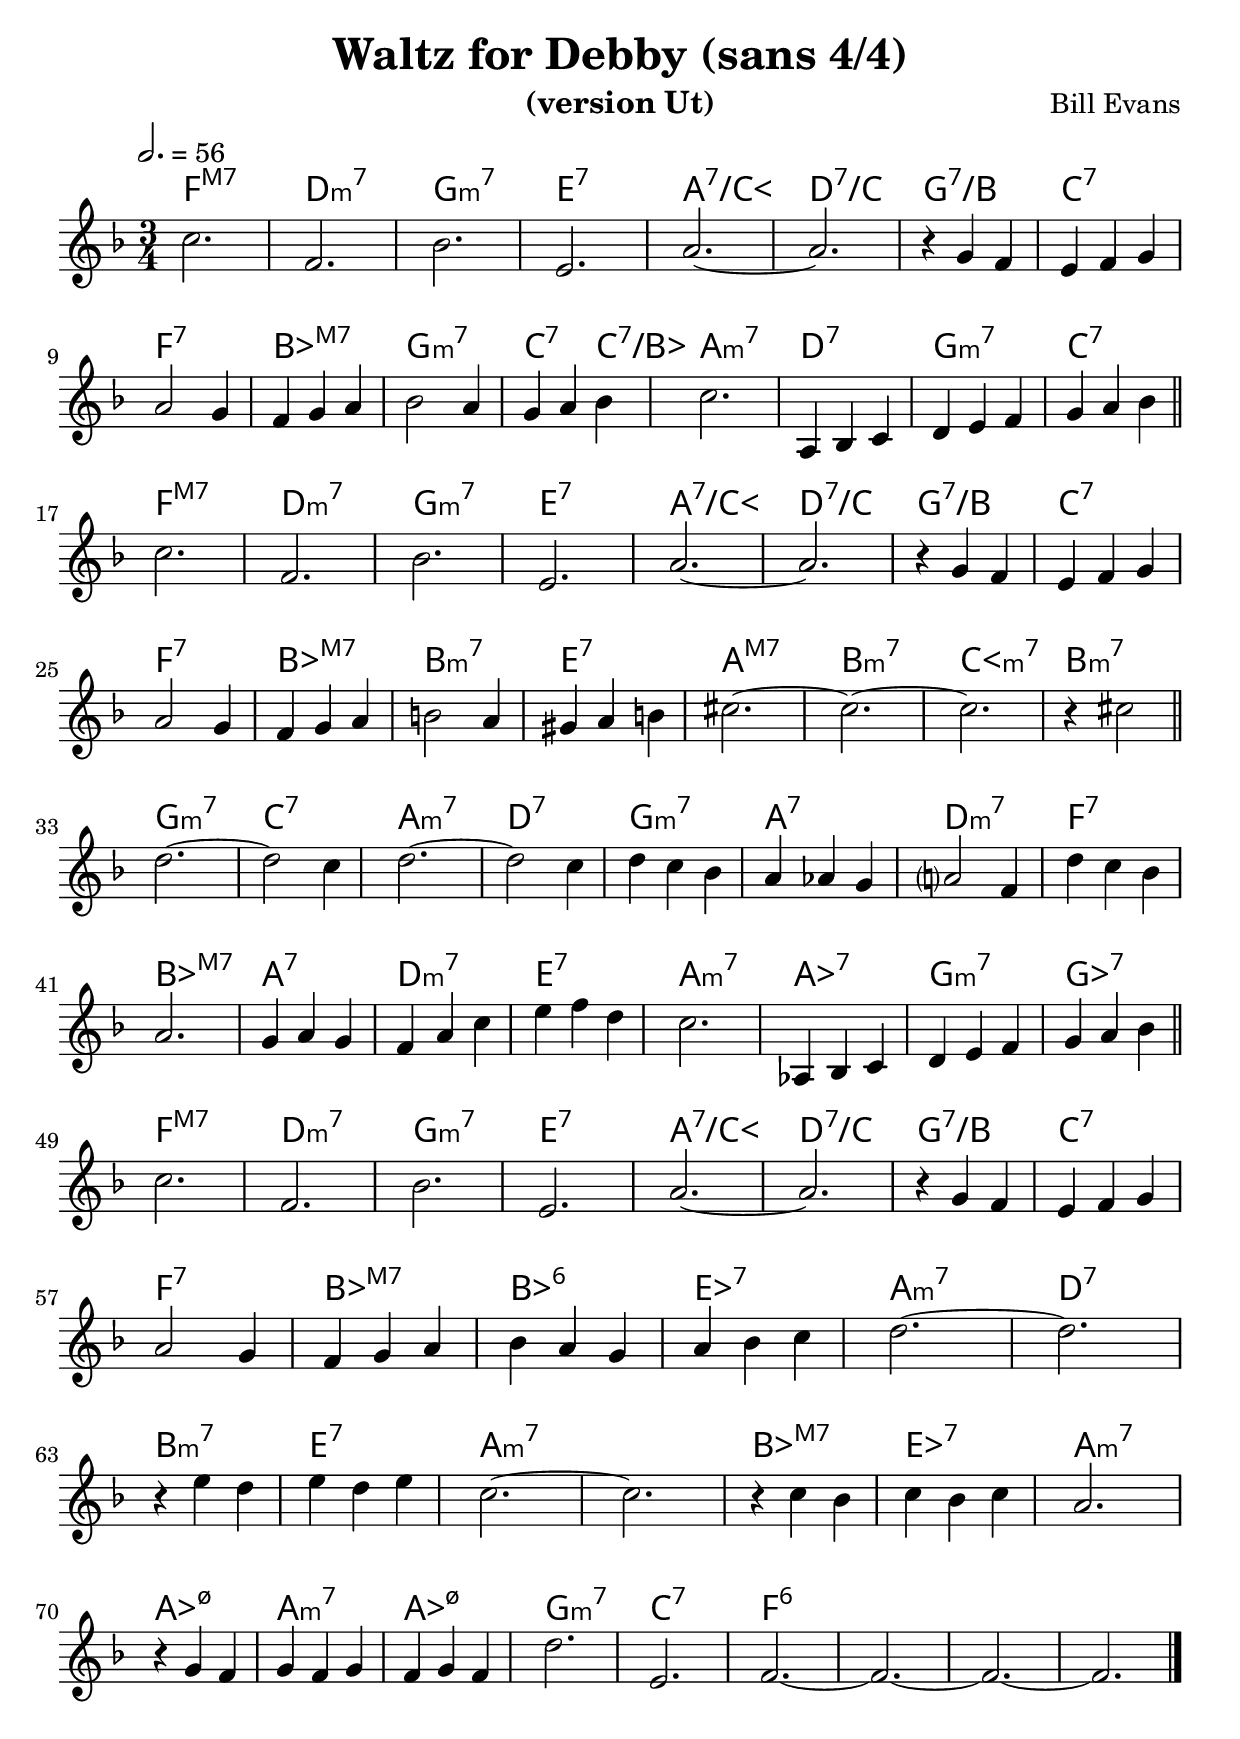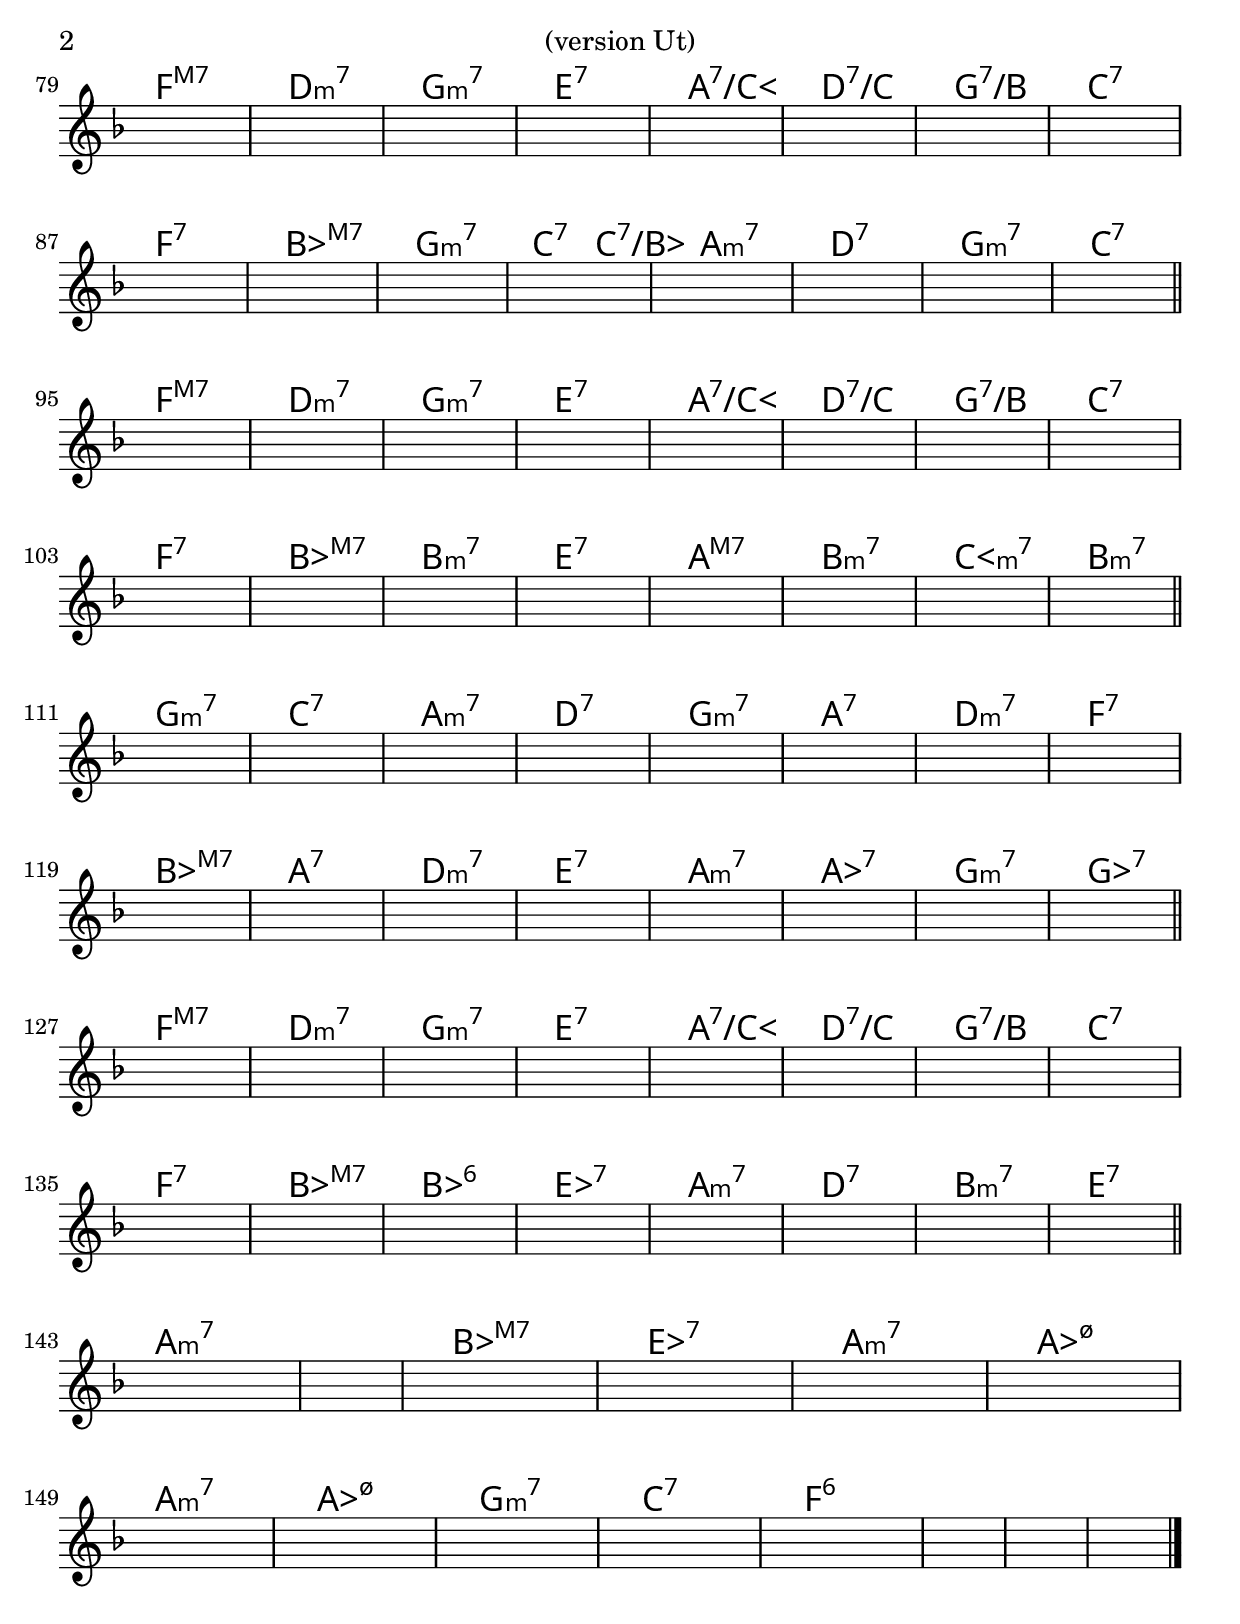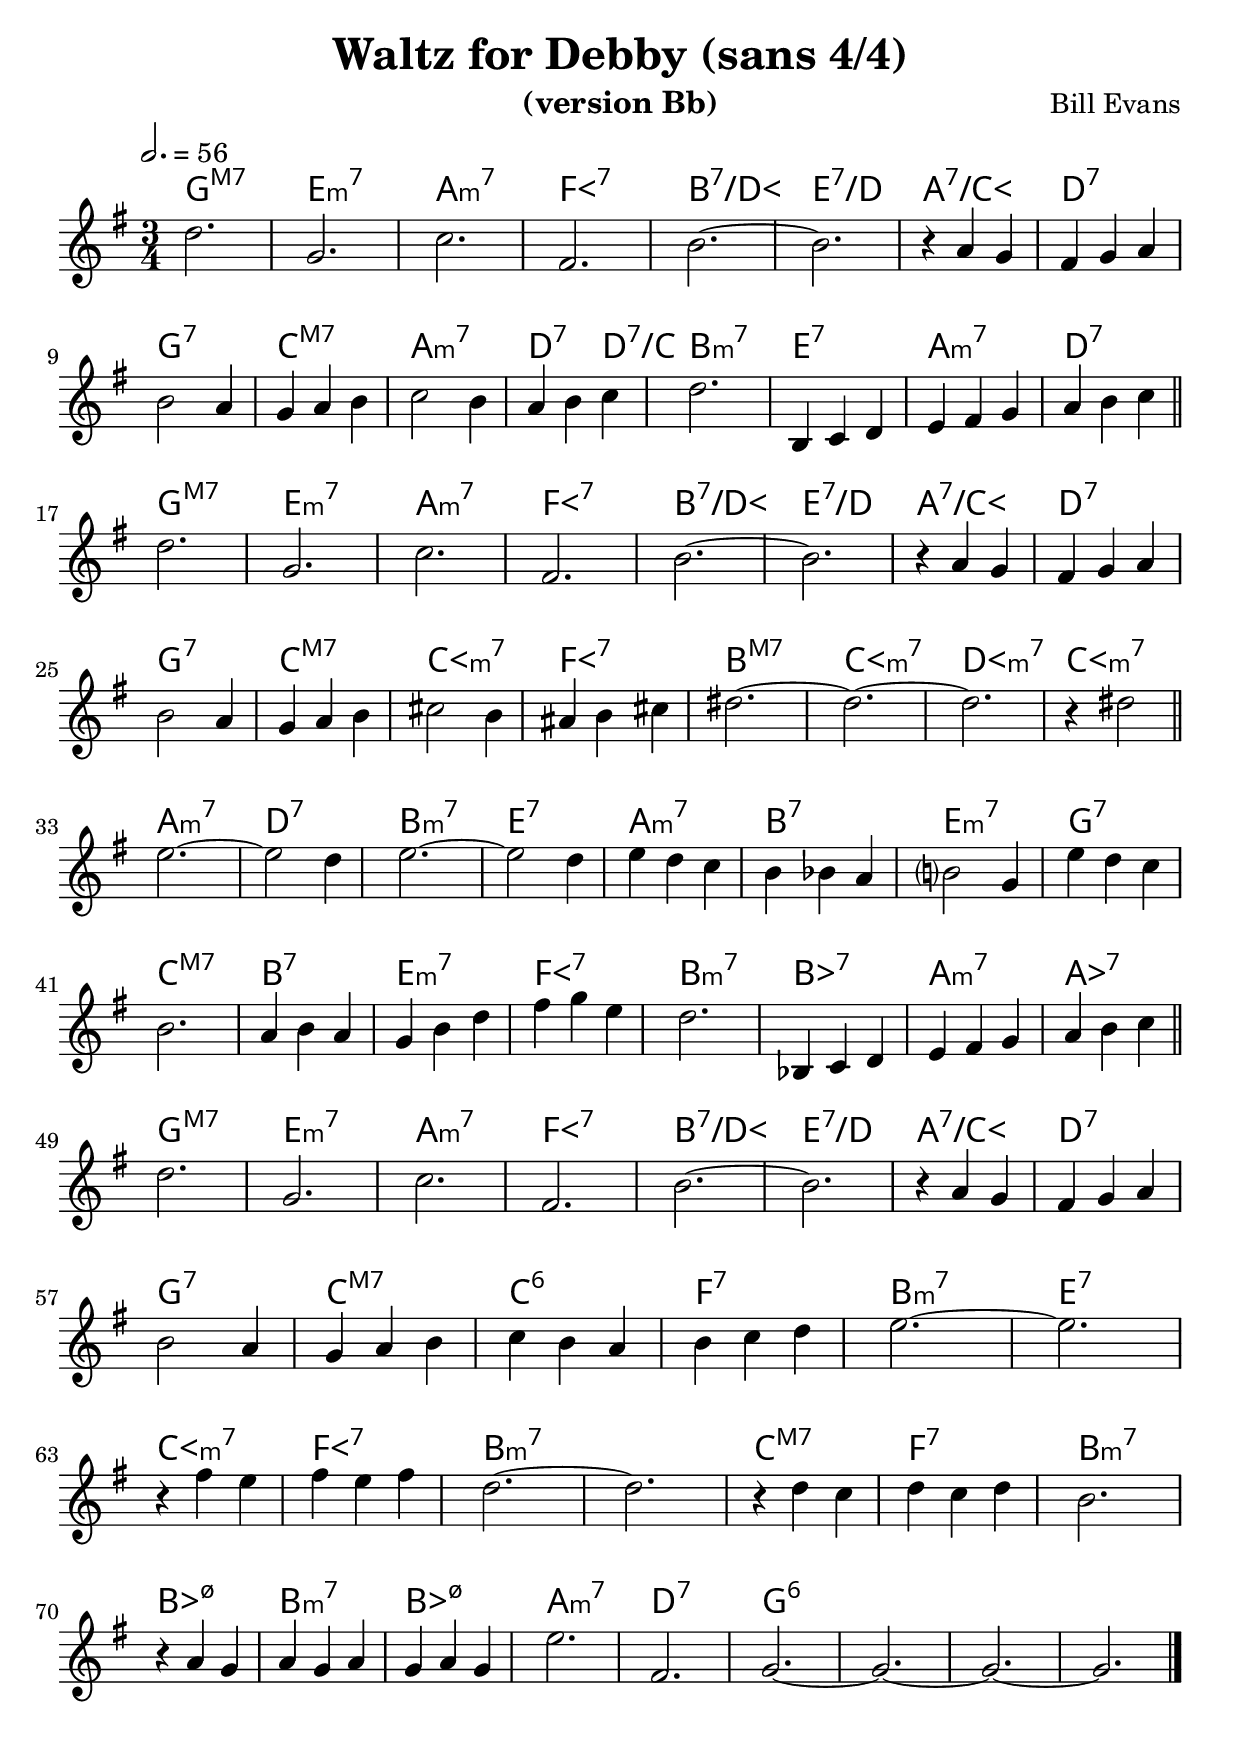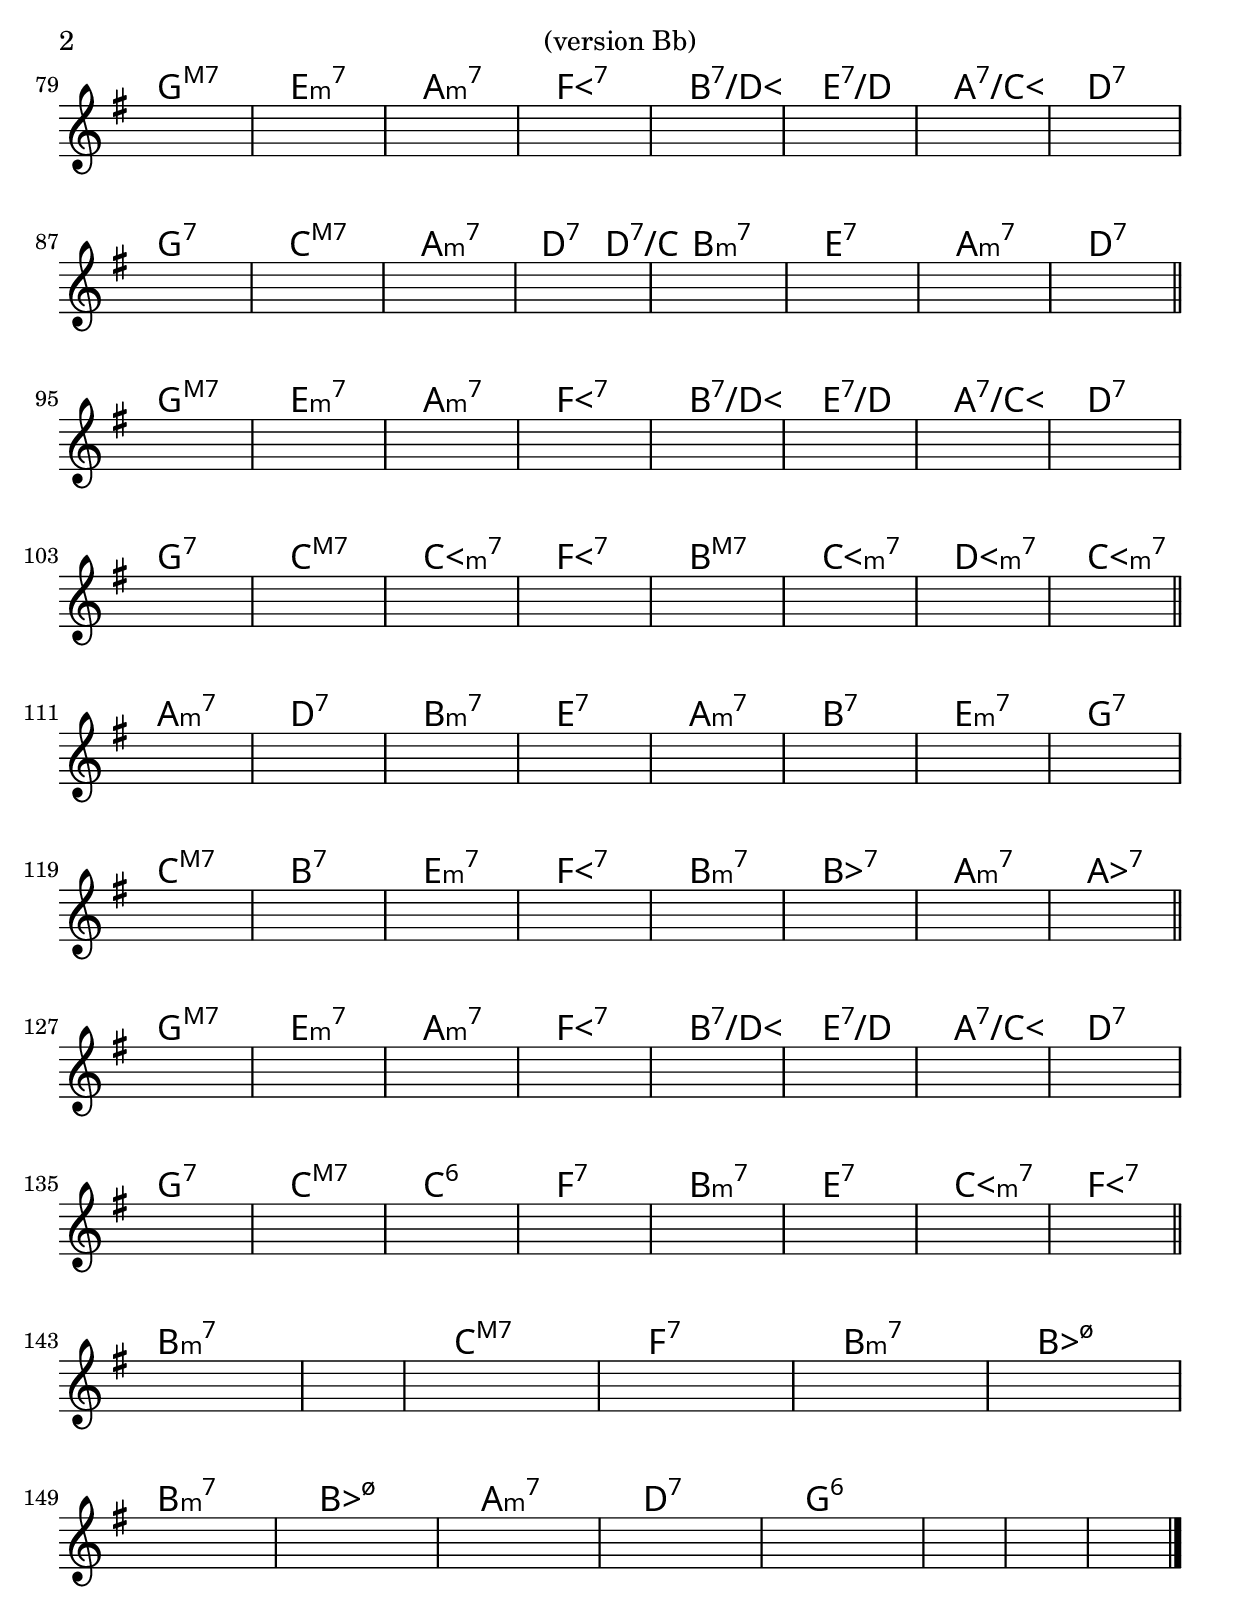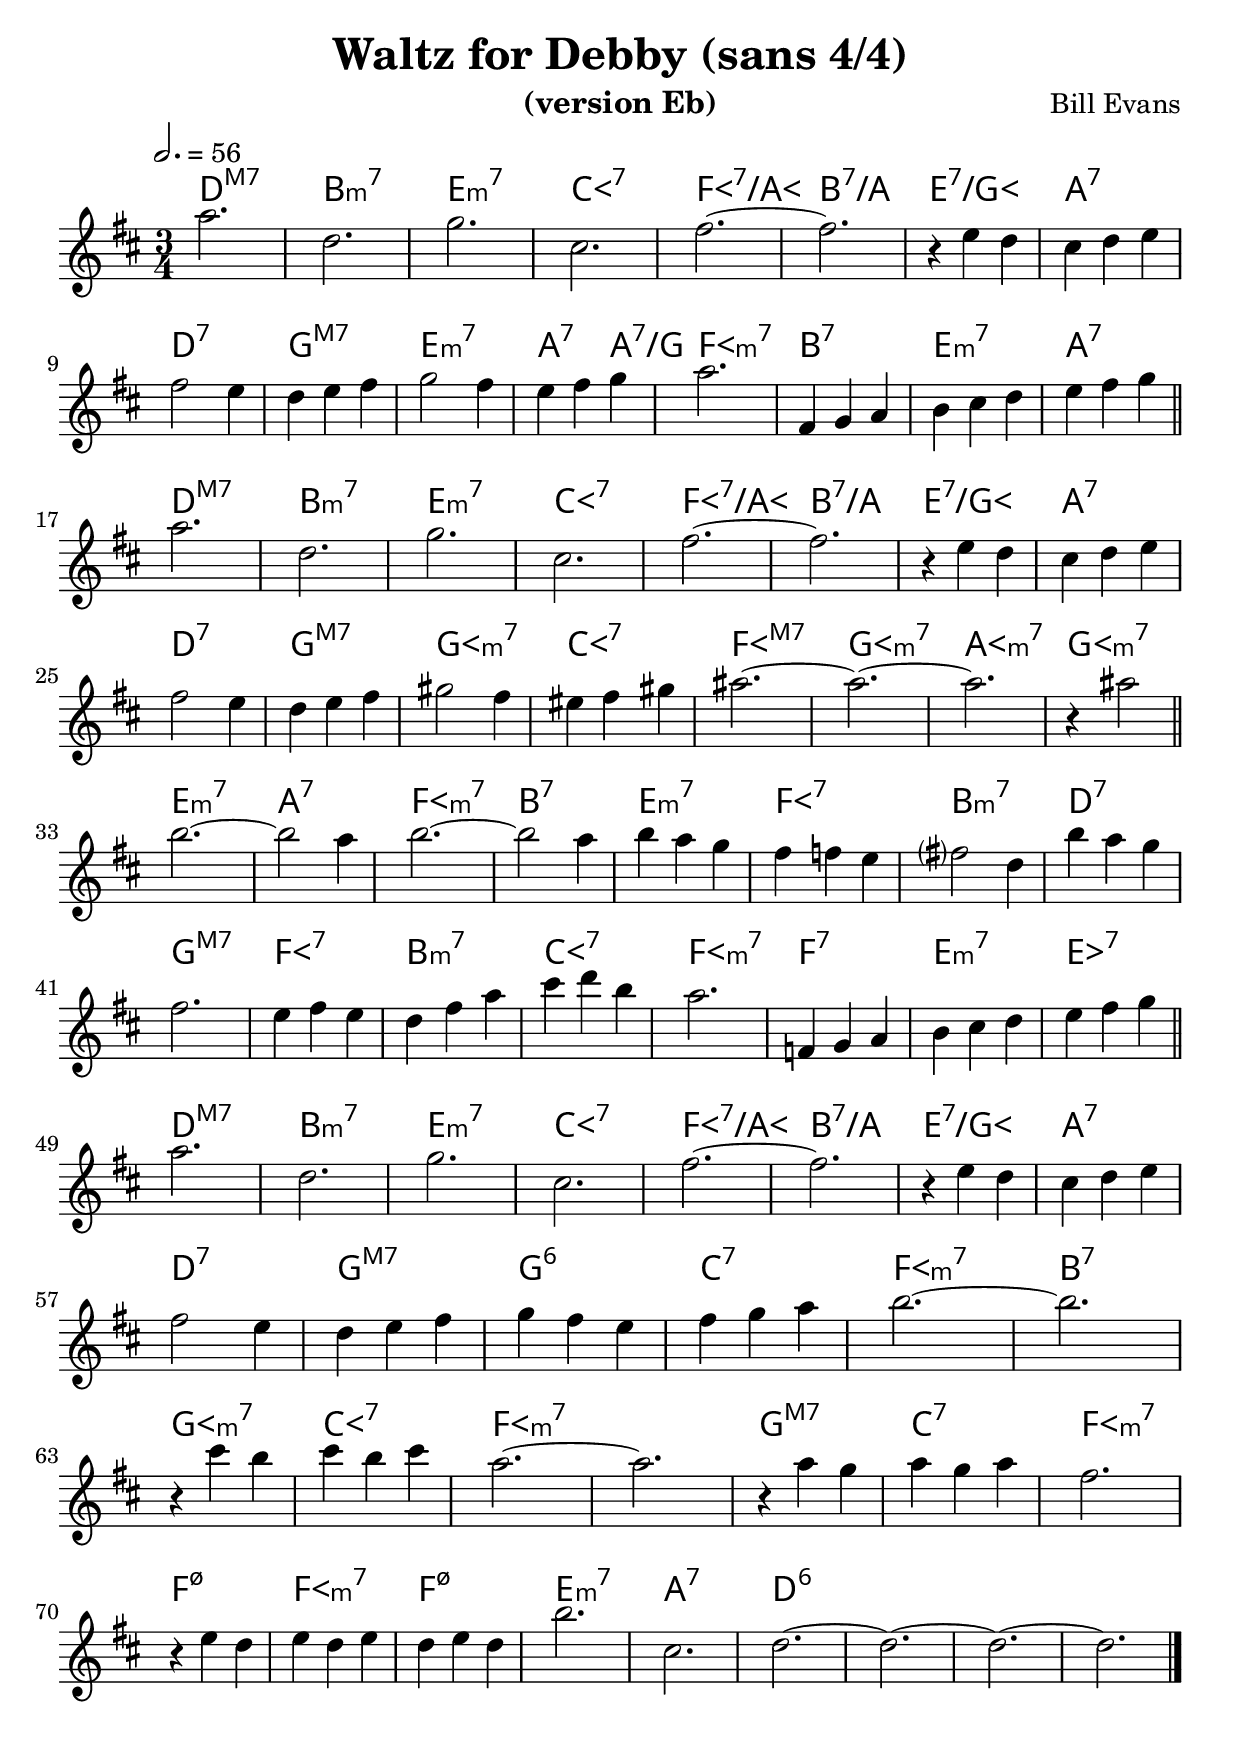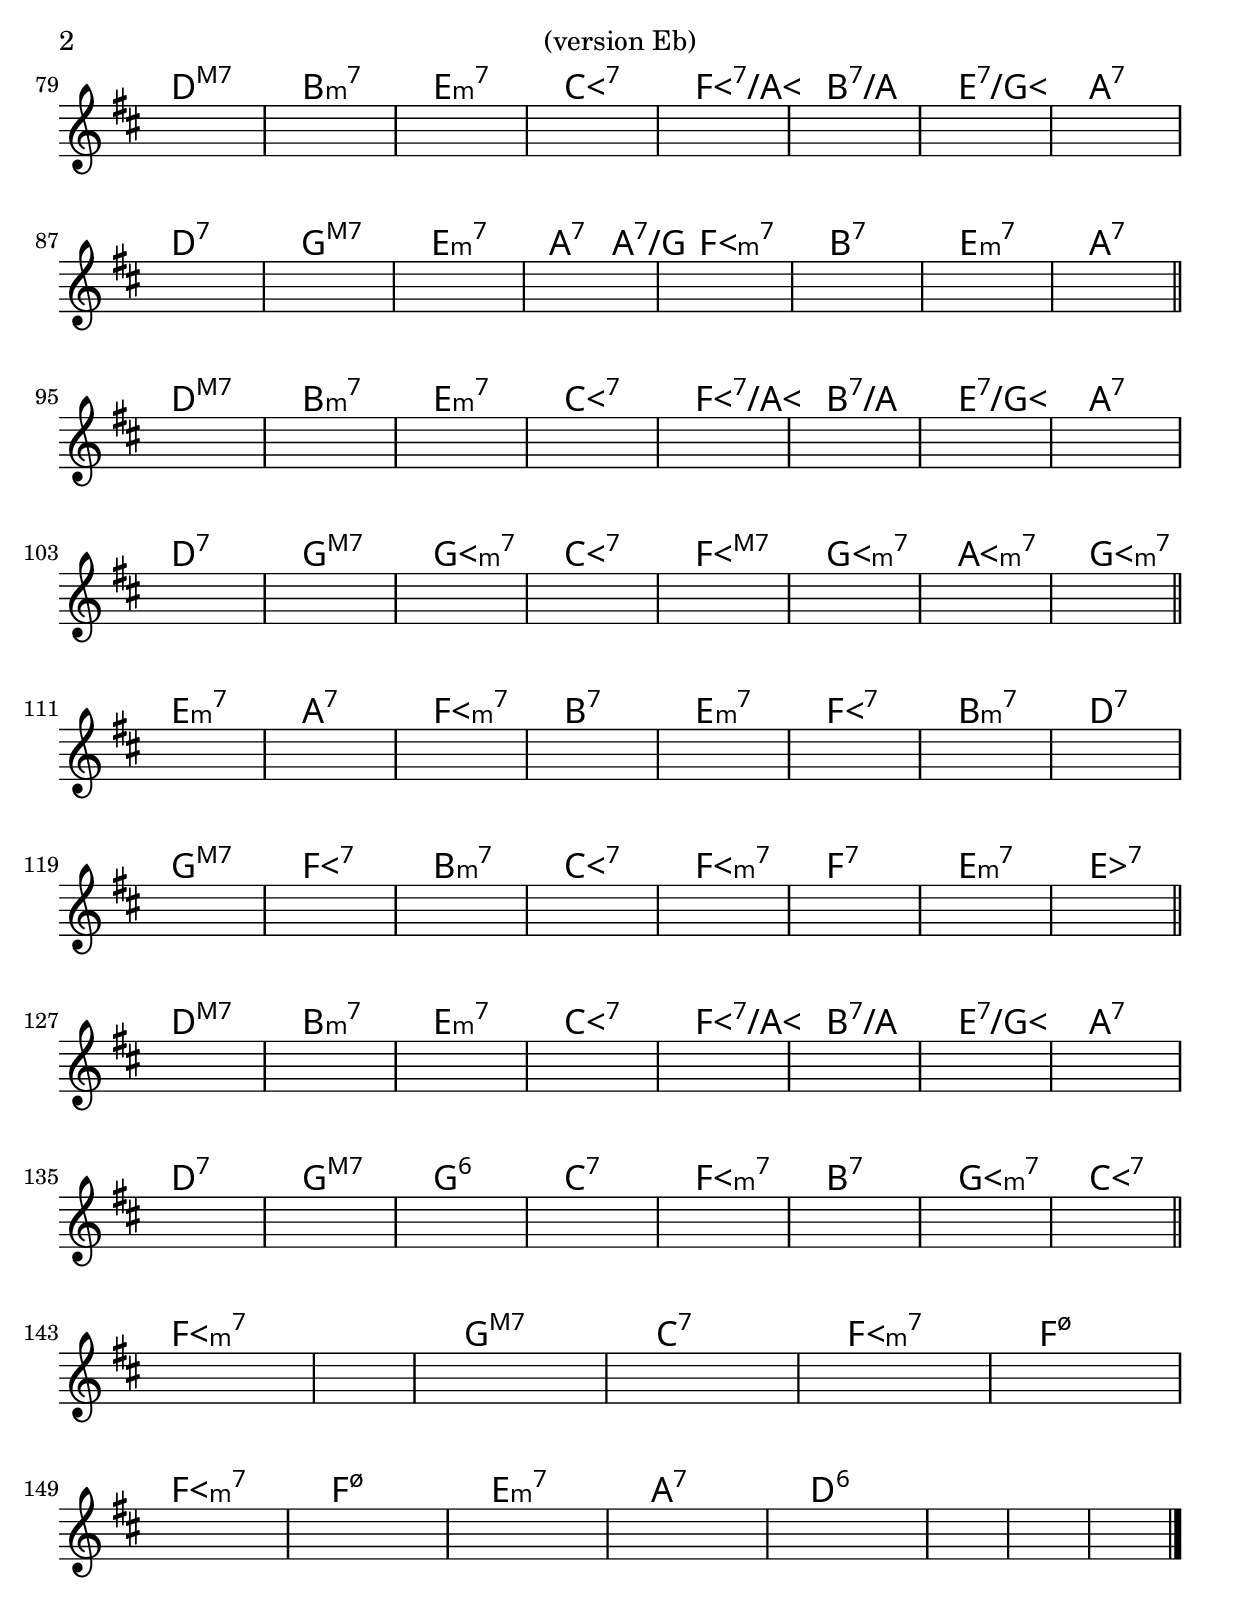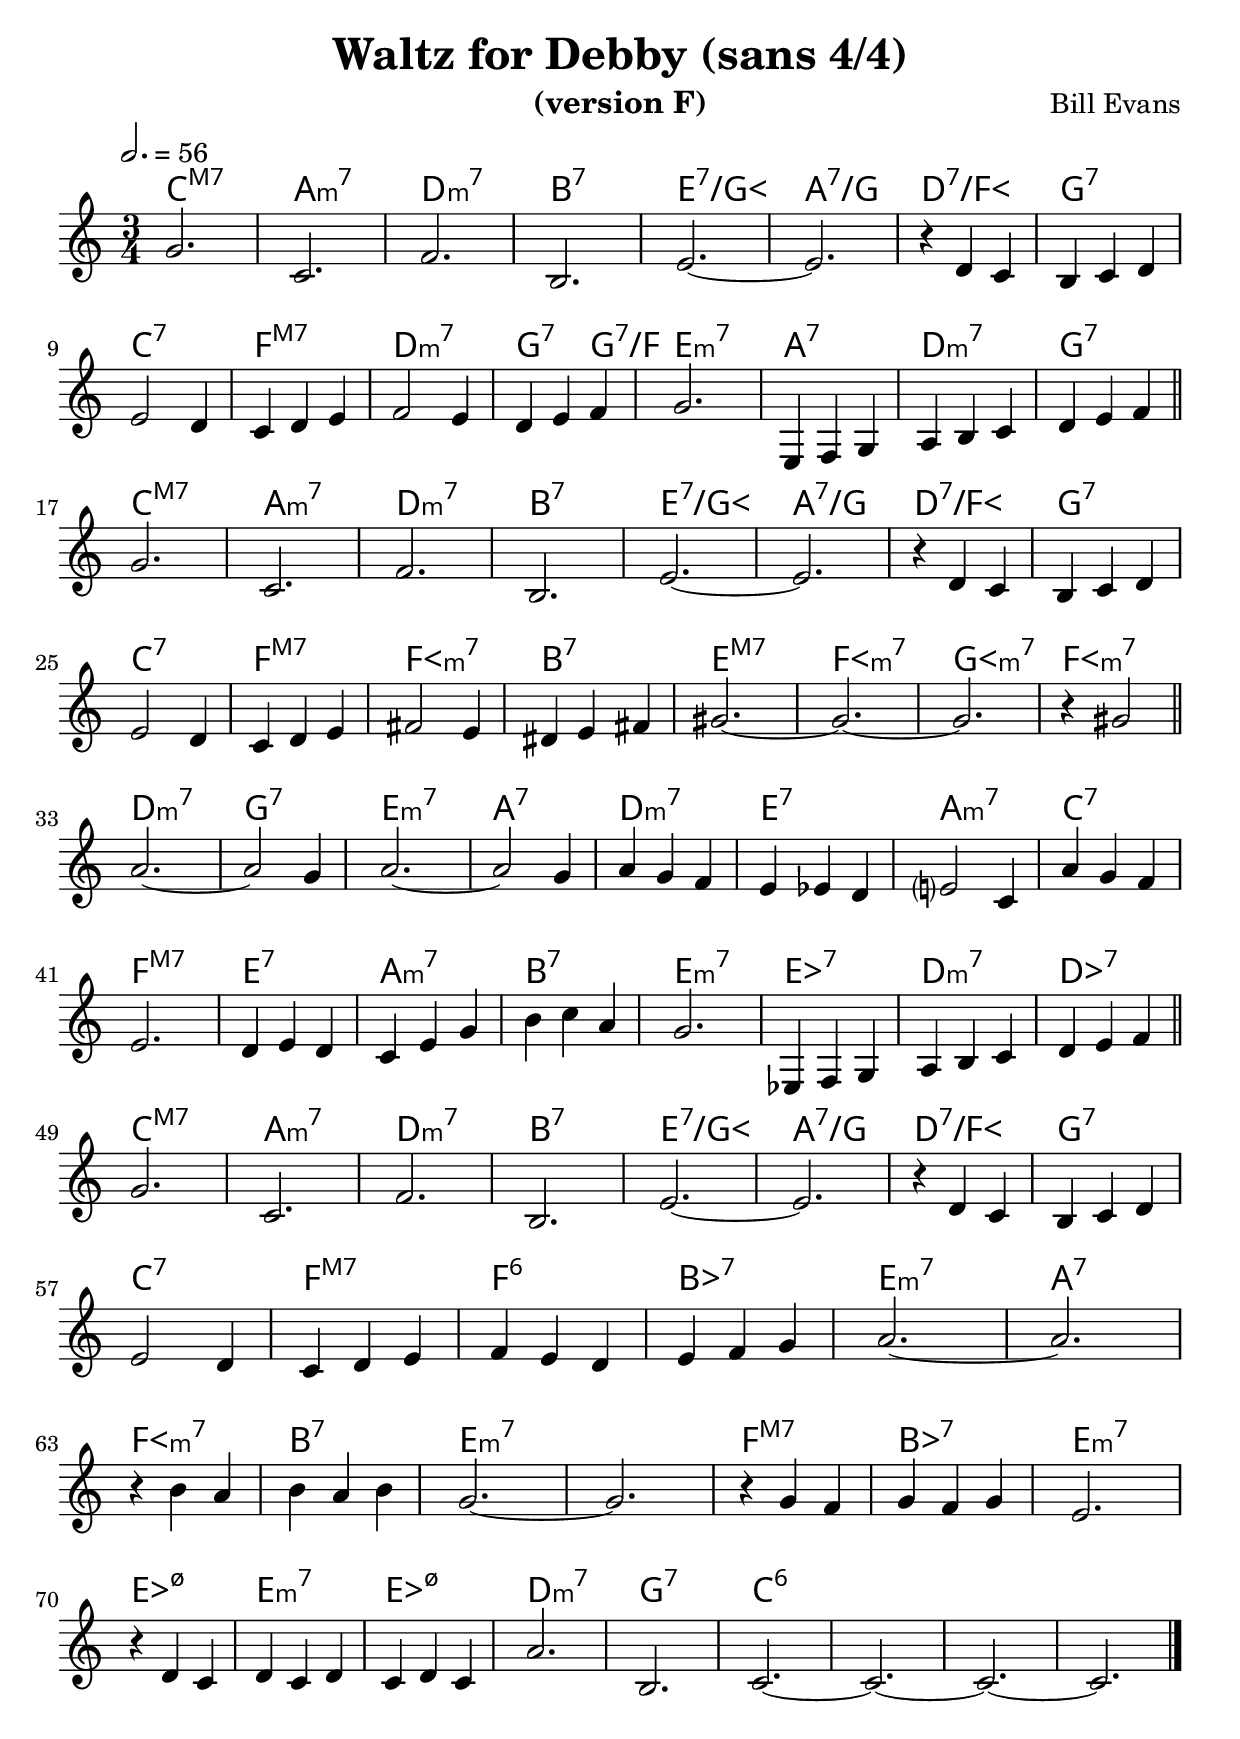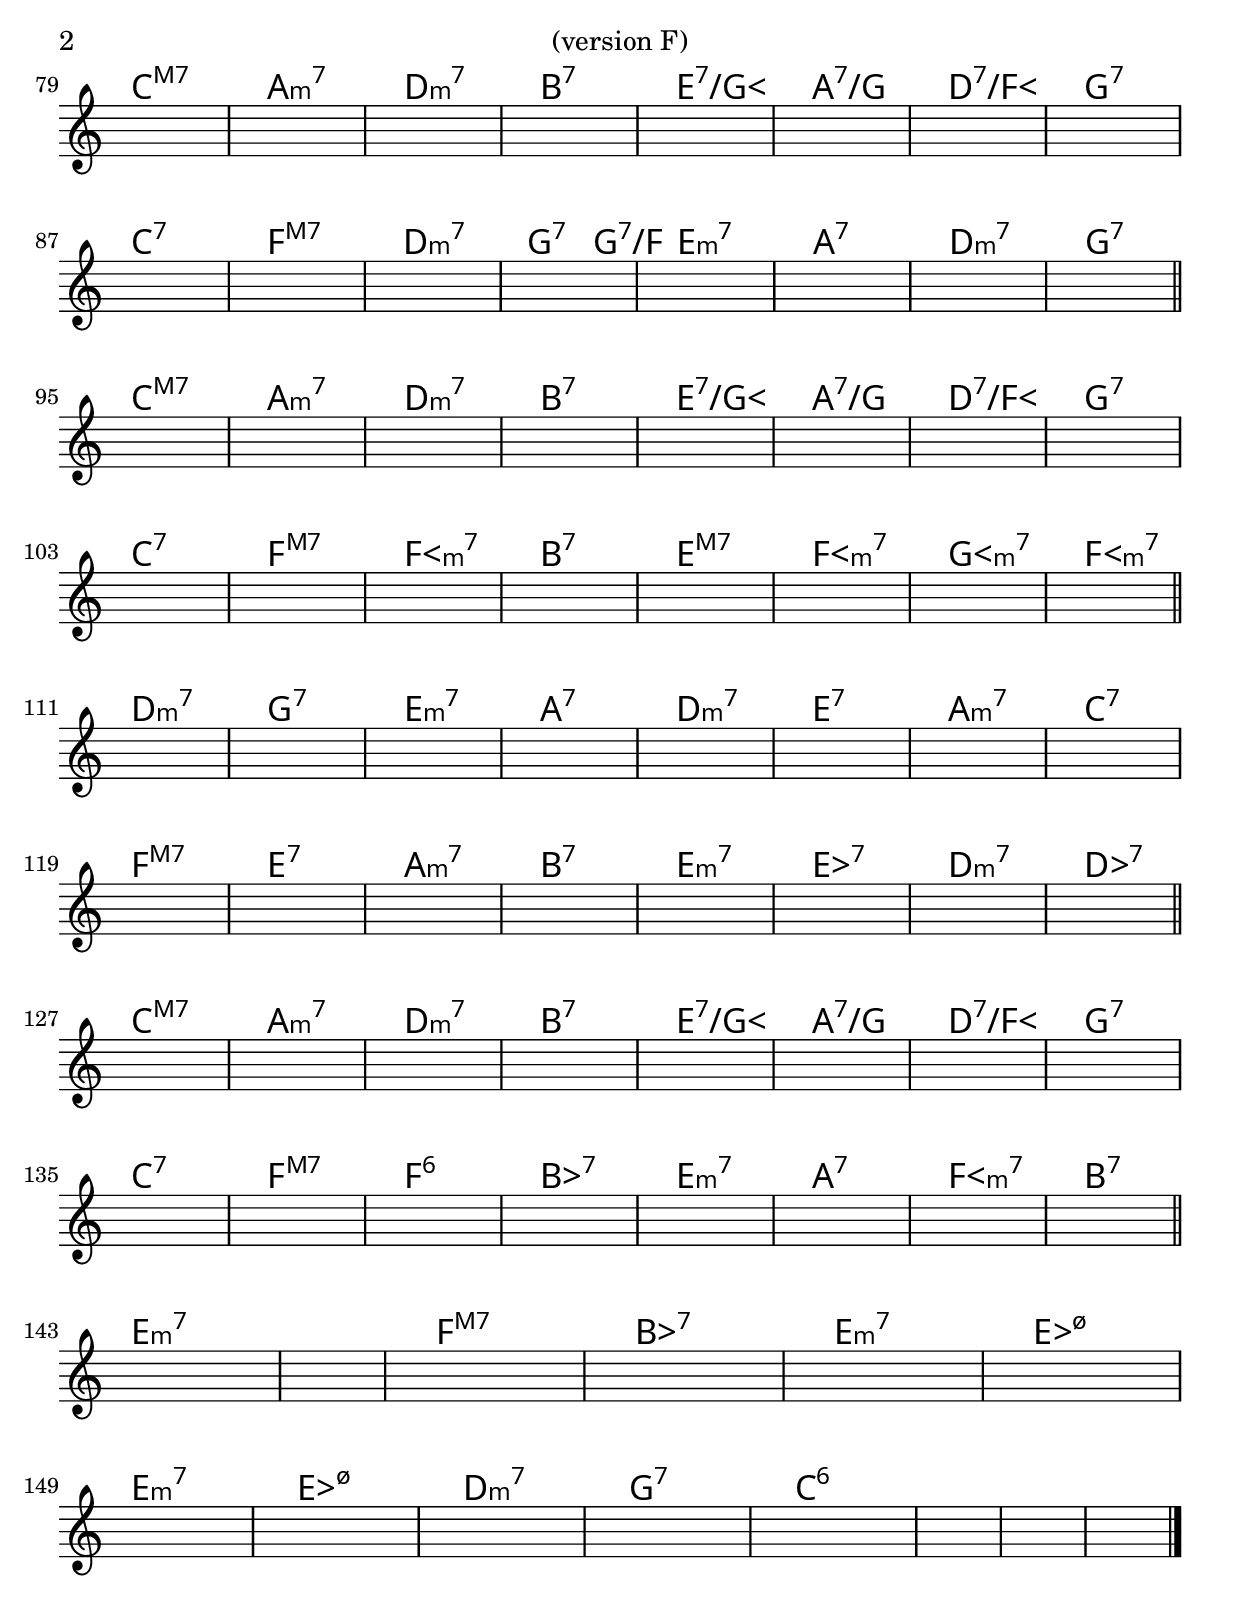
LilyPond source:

% Created on Mon Sep 20 15:23:38 CEST 2010
\version "2.22.0"

#(set-global-staff-size 24)
#(set-default-paper-size "a4")

\include "utils/AccordsJazzDefs.ly"

\paper { indent = 0\cm} 

\header {
	title = "Waltz for Debby (sans 4/4)" 
 	composer = "Bill Evans"
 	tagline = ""

}


accords = \chords {
	\repeat unfold 2 {
	f2.:maj7 d:m7 %f2.:maj7/a d:m
	g:m7 e:7 a:7/cis d:7/c g:7/b c:7 f:7 bes:maj7
	
	g:m7 c2:7 c4:7/bes a2.:m7 d:7 g:m7 c:7
	
	f2.:maj7 d:m7 %f2.:maj7/a d:m
	g:m7 e:7 a:7/cis d:7/c g:7/b c:7 f:7 bes:maj7
	
	b:m7 e:7 a:maj7 b:m7 cis:m7 b:m7
	
	g:m7 c:7 a:m7 d:7 g:m7 a:7 d:m7 f:7
	bes:maj7 a:7 d:m7 e:7 a:m7 aes:7 g:m7 ges:7
	
	f2.:maj7 d:m7 %f2.:maj7/a d:m
	g:m7 e:7 a:7/cis d:7/c g:7/b c:7 f:7 bes:maj7
	
	bes:6 es:7 a:m7 d:7 b:m7 e:7
	
	\repeat percent 2 {a:m7} bes:maj7 es:7 a:m7 aes:m7.5-
	a:m7 aes:m7.5- g:m7 c:7 \repeat percent 4 {f:6}
	}
%	c1:m7.5+.9+ % un accord
%	es:m7 % un deuxiÃƒÂ¨me
}

staffViolon = \new Staff {
	\time 3/4
	\tempo 2. = 56 
	\set Staff.midiInstrument = "trumpet"
	\key f \major
	\clef treble
	\accidentalStyle modern-cautionary
	\relative c' { 	
 % Type notes here 
\compressEmptyMeasures
\set Timing.beamExceptions = #'()
c'2. f, bes e, a~ a
r4 g f e f g 
\break
a2 g4 f g a bes2 a4 g a bes c2.
a,4 bes c d e f g a bes
\break
\bar "||"
c2. f, bes e, a~ a
r4 g f e f g 
\break
a2 g4 f g a b2 a4 gis a b cis2.~ cis~ cis r4 cis2
\bar "||"
d2.~ d2 c4 d2.~ d2 c4 d c bes a aes g a2 f4 d' c bes 
\break
a2. g4 a g 
f a c e f d c2. aes,4 bes c d e f g a bes
\break
\bar "||"
c2. f, bes e, a~ a
r4 g f e f g 
\break
a2 g4 f g a bes a g a bes c
d2.~ d 
\break
r4 e d e d e c2.~ c r4 c bes c bes c
a2.
\break
r4 g f g f g f g f d'2. e, f~ f~ f~ f \bar "|."
\pageBreak
%\time 4/4
%\tempo \markup {
%    \concat {
%      (
%      \smaller \general-align #Y #DOWN \note {2} #1
%      " = "
%      \smaller \general-align #Y #DOWN \note {2.} #1
%      )
%    }
%  }
%g8 f g f~ f g f d'~ d4. e,8~ e4 r
%r8 g, f4 g8 f4 d'8~ d4 e,2.
%g'8 f g f~ f g f4 d'2 e,
%r8 g, g f g f4 d'8 r e, r4 r2
%\bar "||"
%\repeat unfold 8 {s1}
%\bar "||"
%\repeat unfold 8 {s}
%\bar "||"
%\repeat unfold 8 {s}
%\bar "||"
%\repeat unfold 8 {s}
%\bar "||"
%\repeat unfold 6 {s}
%\mark \markup {\musicglyph "scripts.coda" }
%s s
%\bar "|."
%\break
%g'8 f g4 f8 g f4 d'2 e,
%g8 f g4 f8 g f4 d'2 e, f1-\fermata
%\textSpannerDown
%\override TextSpanner.bound-details.left.text =
%  \markup { \upright "rall" }
%f,4\startTextSpan des ges es c1-\fermata \stopTextSpan
%c4^\markup{Essai} cis c cis
%\mark \markup {\musicglyph "scripts.coda" }
%c cis c c \break
%\mark \markup { \column % vspace avant solos si besoin
%  { " " 
%    " " 
%    " "
%  " "
%  " "}
% } 
\repeat unfold 8 {s2.}
\break
\repeat unfold 8 {s2.}
\bar "||"
\break
\repeat unfold 8 {s2.}
\break
\repeat unfold 8 {s2.}
\bar "||"
\break
\repeat unfold 8 {s2.}
\break
\repeat unfold 8 {s2.}
\bar "||"
\break
\repeat unfold 8 {s2.}
\break
\repeat unfold 8 {s2.}
\bar "||"
\break
\repeat unfold 6 {s2.}
\break
\repeat unfold 8 {s2.}
\bar "|."
% % c c c c c c c c
	}
}

theme = \staffViolon

\include "utils/books.ly"
